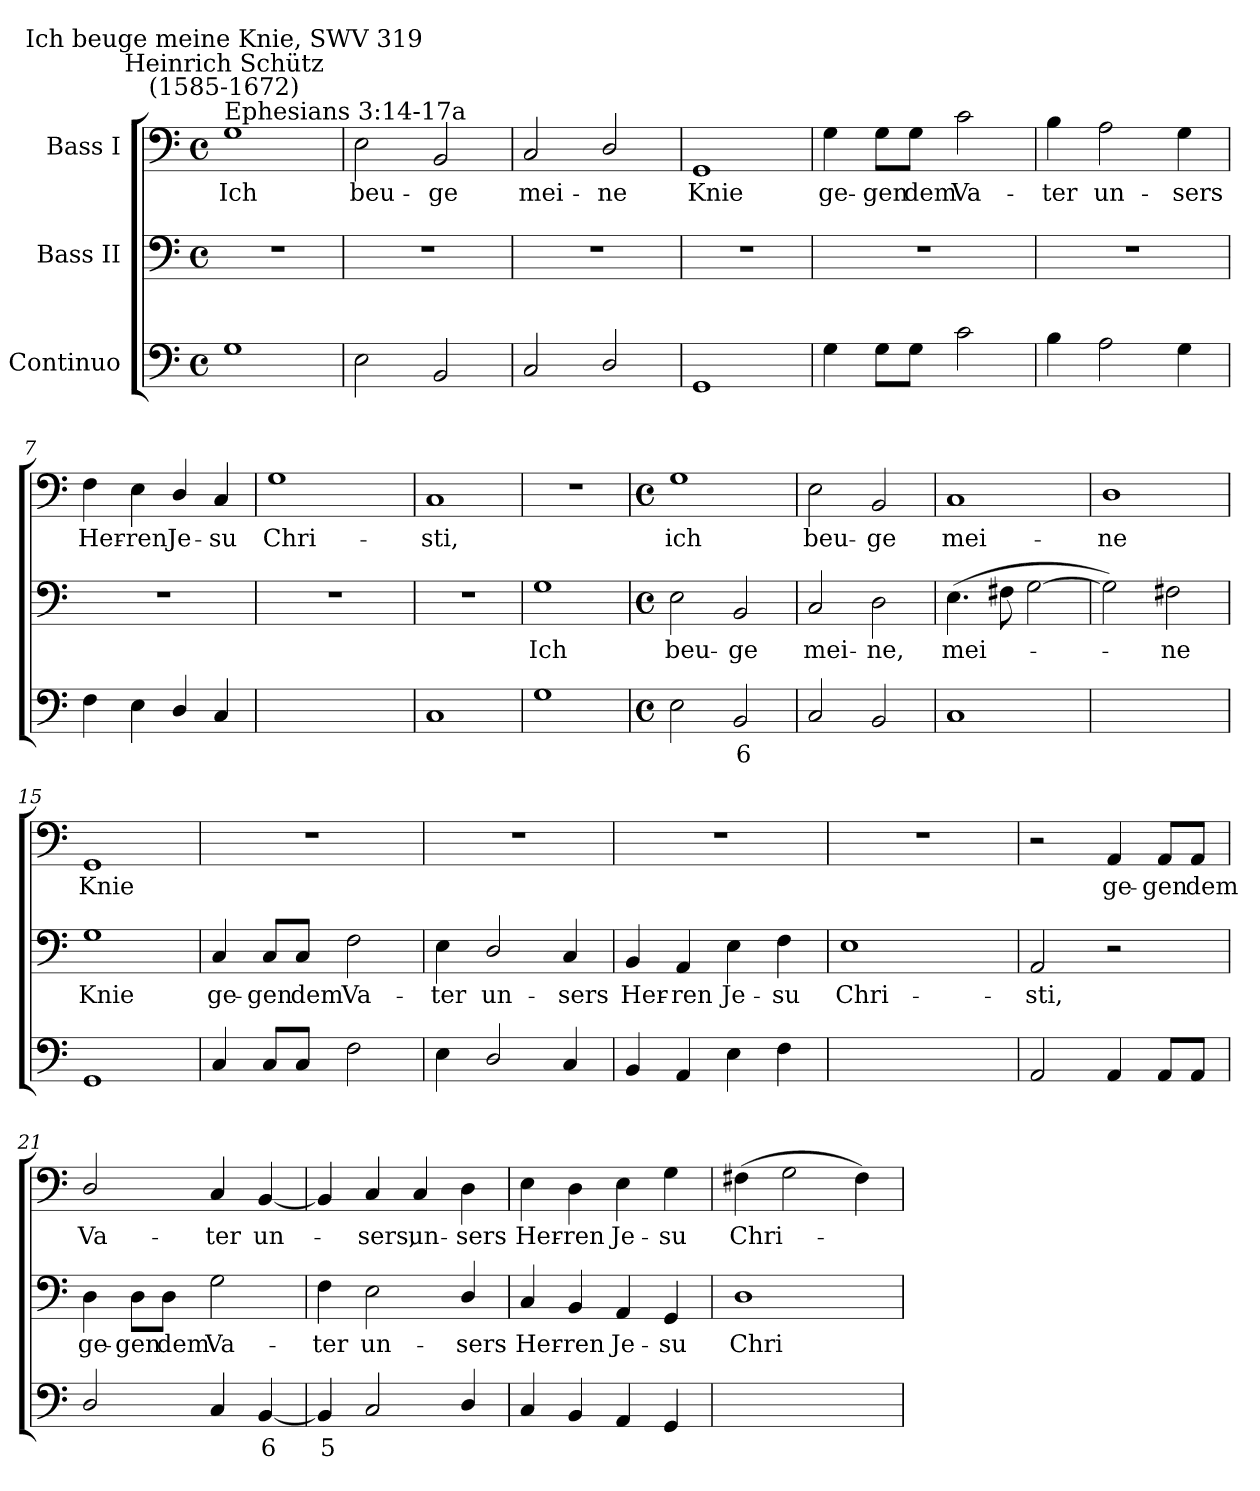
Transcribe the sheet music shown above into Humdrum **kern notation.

**kern	**text	**kern	**text	**kern	**text
*part3	*part3	*part2	*part2	*part1	*part1
*staff3	*staff3	*staff2	*staff2	*staff1	*staff1
*I"Continuo	*	*I"Bass II	*	*I"Bass I	*
*clefF4	*	*clefF4	*	*clefF4	*
*k[]	*	*k[]	*	*k[]	*
*C:	*	*C:	*	*C:	*
*M4/4	*	*M4/4	*	*M4/4	*
*met(c)	*	*met(c)	*	*met(c)	*
=1	=1	=1	=1	=1	=1
!	!	!	!	!LO:TX:a:t=Ephesians 3&colon;14-17a	!
!	!	!	!	!LO:TX:a:cj:t=Heinrich Schütz\n(1585-1672)	!
!	!	!	!	!LO:TX:a:cj:t=Ich beuge meine Knie, SWV 319	!
!	!	!	!	!	!LO:LY:b
1G	.	1r	.	1G	Ich
=2	=2	=2	=2	=2	=2
!	!	!	!	!	!LO:LY:b
2E	.	1r	.	2E	beu-
!	!	!	!	!	!LO:LY:b
2BB	.	.	.	2BB	-ge
=3	=3	=3	=3	=3	=3
!	!	!	!	!	!LO:LY:b
2C	.	1r	.	2C	mei-
!	!	!	!	!	!LO:LY:b
2D/	.	.	.	2D/	-ne
=4	=4	=4	=4	=4	=4
!	!	!	!	!	!LO:LY:b
1GG	.	1r	.	1GG	Knie
=5	=5	=5	=5	=5	=5
!	!	!	!	!	!LO:LY:b
4G	.	1r	.	4G	ge-
!	!	!	!	!	!LO:LY:b
8GL	.	.	.	8G\L	-gen
!	!	!	!	!	!LO:LY:b
8GJ	.	.	.	8G\J	dem
!	!	!	!	!	!LO:LY:b
2c	.	.	.	2c	Va-
=6	=6	=6	=6	=6	=6
!	!	!	!	!	!LO:LY:b
4B	.	1r	.	4B	-ter
!	!	!	!	!	!LO:LY:b
2A	.	.	.	2A	un-
!	!	!	!	!	!LO:LY:b
4G	.	.	.	4G	-sers
=7	=7	=7	=7	=7	=7
!	!	!	!	!	!LO:LY:b
4F	.	1r	.	4F	Her-
!	!	!	!	!	!LO:LY:b
4E	.	.	.	4E	-ren
!	!	!	!	!	!LO:LY:b
4D/	.	.	.	4D/	Je-
!	!	!	!	!	!LO:LY:b
4C	.	.	.	4C	-su
=8	=8	=8	=8	=8	=8
!	!LO:LY:b	!	!	!	!LO:LY:b
[4Gyy	3	1r	.	1G	Chri-
!	!LO:LY:b	!	!	!	!
2Gyy_	4	.	.	.	.
!	!LO:LY:b	!	!	!	!
4Gyy]	3	.	.	.	.
=9	=9	=9	=9	=9	=9
!	!	!	!	!	!LO:LY:b
1C	.	1r	.	1C	-sti,
=10	=10	=10	=10	=10	=10
!	!	!	!LO:LY:b	!	!
1G	.	1G	Ich	1r	.
!!LO:LB:g=z
=11	=11	=11	=11	=11	=11
*M4/4	*	*M4/4	*	*M4/4	*
*met(c)	*	*met(c)	*	*met(c)	*
!	!	!	!LO:LY:b	!	!LO:LY:b
2E	.	2E	beu-	1G	ich
!	!LO:LY:b	!	!LO:LY:b	!	!
2BB	6	2BB	-ge	.	.
=12	=12	=12	=12	=12	=12
!	!	!	!LO:LY:b	!	!LO:LY:b
2C	.	2C	mei-	2E	beu-
!	!	!	!LO:LY:b	!	!LO:LY:b
2BB	.	2D	-ne,	2BB	-ge
=13	=13	=13	=13	=13	=13
!	!	!	!LO:LY:b	!	!LO:LY:b
1C	.	(>4.E	mei-	1C	mei-
.	.	8F#X	.	.	.
.	.	[2G	.	.	.
=14	=14	=14	=14	=14	=14
!	!LO:LY:b	!	!	!	!LO:LY:b
[2Dyy	4	2G])	.	1D	-ne
!	!	!	!LO:LY:b	!	!
2Dyy]	.	2F#X	ne	.	.
=15	=15	=15	=15	=15	=15
!	!	!	!LO:LY:b	!	!LO:LY:b
1GG	.	1G	Knie	1GG	Knie
=16	=16	=16	=16	=16	=16
!	!	!	!LO:LY:b	!	!
4C	.	4C	ge-	1r	.
!	!	!	!LO:LY:b	!	!
8CL	.	8C/L	-gen	.	.
!	!	!	!LO:LY:b	!	!
8CJ	.	8C/J	dem	.	.
!	!	!	!LO:LY:b	!	!
2F	.	2F	Va-	.	.
=17	=17	=17	=17	=17	=17
!	!	!	!LO:LY:b	!	!
4E	.	4E	-ter	1r	.
!	!	!	!LO:LY:b	!	!
2D/	.	2D/	un-	.	.
!	!	!	!LO:LY:b	!	!
4C	.	4C	-sers	.	.
=18	=18	=18	=18	=18	=18
!	!	!	!LO:LY:b	!	!
4BB	.	4BB	Her-	1r	.
!	!	!	!LO:LY:b	!	!
4AA	.	4AA	-ren	.	.
!	!	!	!LO:LY:b	!	!
4E	.	4E	Je-	.	.
!	!	!	!LO:LY:b	!	!
4F	.	4F	-su	.	.
=19	=19	=19	=19	=19	=19
!	!	!	!LO:LY:b	!	!
[4Eyy	.	1E	Chri-	1r	.
!	!LO:LY:b	!	!	!	!
2Eyy_	4	.	.	.	.
4Eyy]	.	.	.	.	.
=20	=20	=20	=20	=20	=20
!	!	!	!LO:LY:b	!	!
2AA	.	2AA	-sti,	2r	.
!	!	!	!	!	!LO:LY:b
4AA	.	2r	.	4AA	ge-
!	!	!	!	!	!LO:LY:b
8AAL	.	.	.	8AA/L	-gen
!	!	!	!	!	!LO:LY:b
8AAJ	.	.	.	8AA/J	dem
!!LO:LB:g=z
=21	=21	=21	=21	=21	=21
!	!	!	!LO:LY:b	!	!LO:LY:b
2D/	.	4D	ge-	2D/	Va-
!	!	!	!LO:LY:b	!	!
.	.	8D\L	-gen	.	.
!	!	!	!LO:LY:b	!	!
.	.	8D\J	dem	.	.
!	!	!	!LO:LY:b	!	!LO:LY:b
4C	.	2G	Va-	4C	-ter
!	!LO:LY:b	!	!	!	!LO:LY:b
[4BB	6	.	.	[4BB	un-
=22	=22	=22	=22	=22	=22
!	!LO:LY:b	!	!LO:LY:b	!	!
4BB]	5	4F	-ter	4BB]	.
!	!	!	!LO:LY:b	!	!LO:LY:b
2C	.	2E	un-	4C	sers,
!	!	!	!	!	!LO:LY:b
.	.	.	.	4C	un-
!	!	!	!LO:LY:b	!	!LO:LY:b
4D/	.	4D/	-sers	4D	-sers
=23	=23	=23	=23	=23	=23
!	!	!	!LO:LY:b	!	!LO:LY:b
4C	.	4C	Her-	4E	Her-
!	!	!	!LO:LY:b	!	!LO:LY:b
4BB	.	4BB	-ren	4D	-ren
!	!	!	!LO:LY:b	!	!LO:LY:b
4AA	.	4AA	Je-	4E	Je-
!	!	!	!LO:LY:b	!	!LO:LY:b
4GG	.	4GG	-su	4G	-su
=24	=24	=24	=24	=24	=24
!	!	!	!LO:LY:b	!	!LO:LY:b
[4Dyy	.	1D	Chri-	(>4F#X	Chri-
!	!LO:LY:b	!	!	!	!
2Dyy_	4	.	.	2G	.
4Dyy]	.	.	.	4F#)	.
=	=	=	=	=	=
*-	*-	*-	*-	*-	*-
